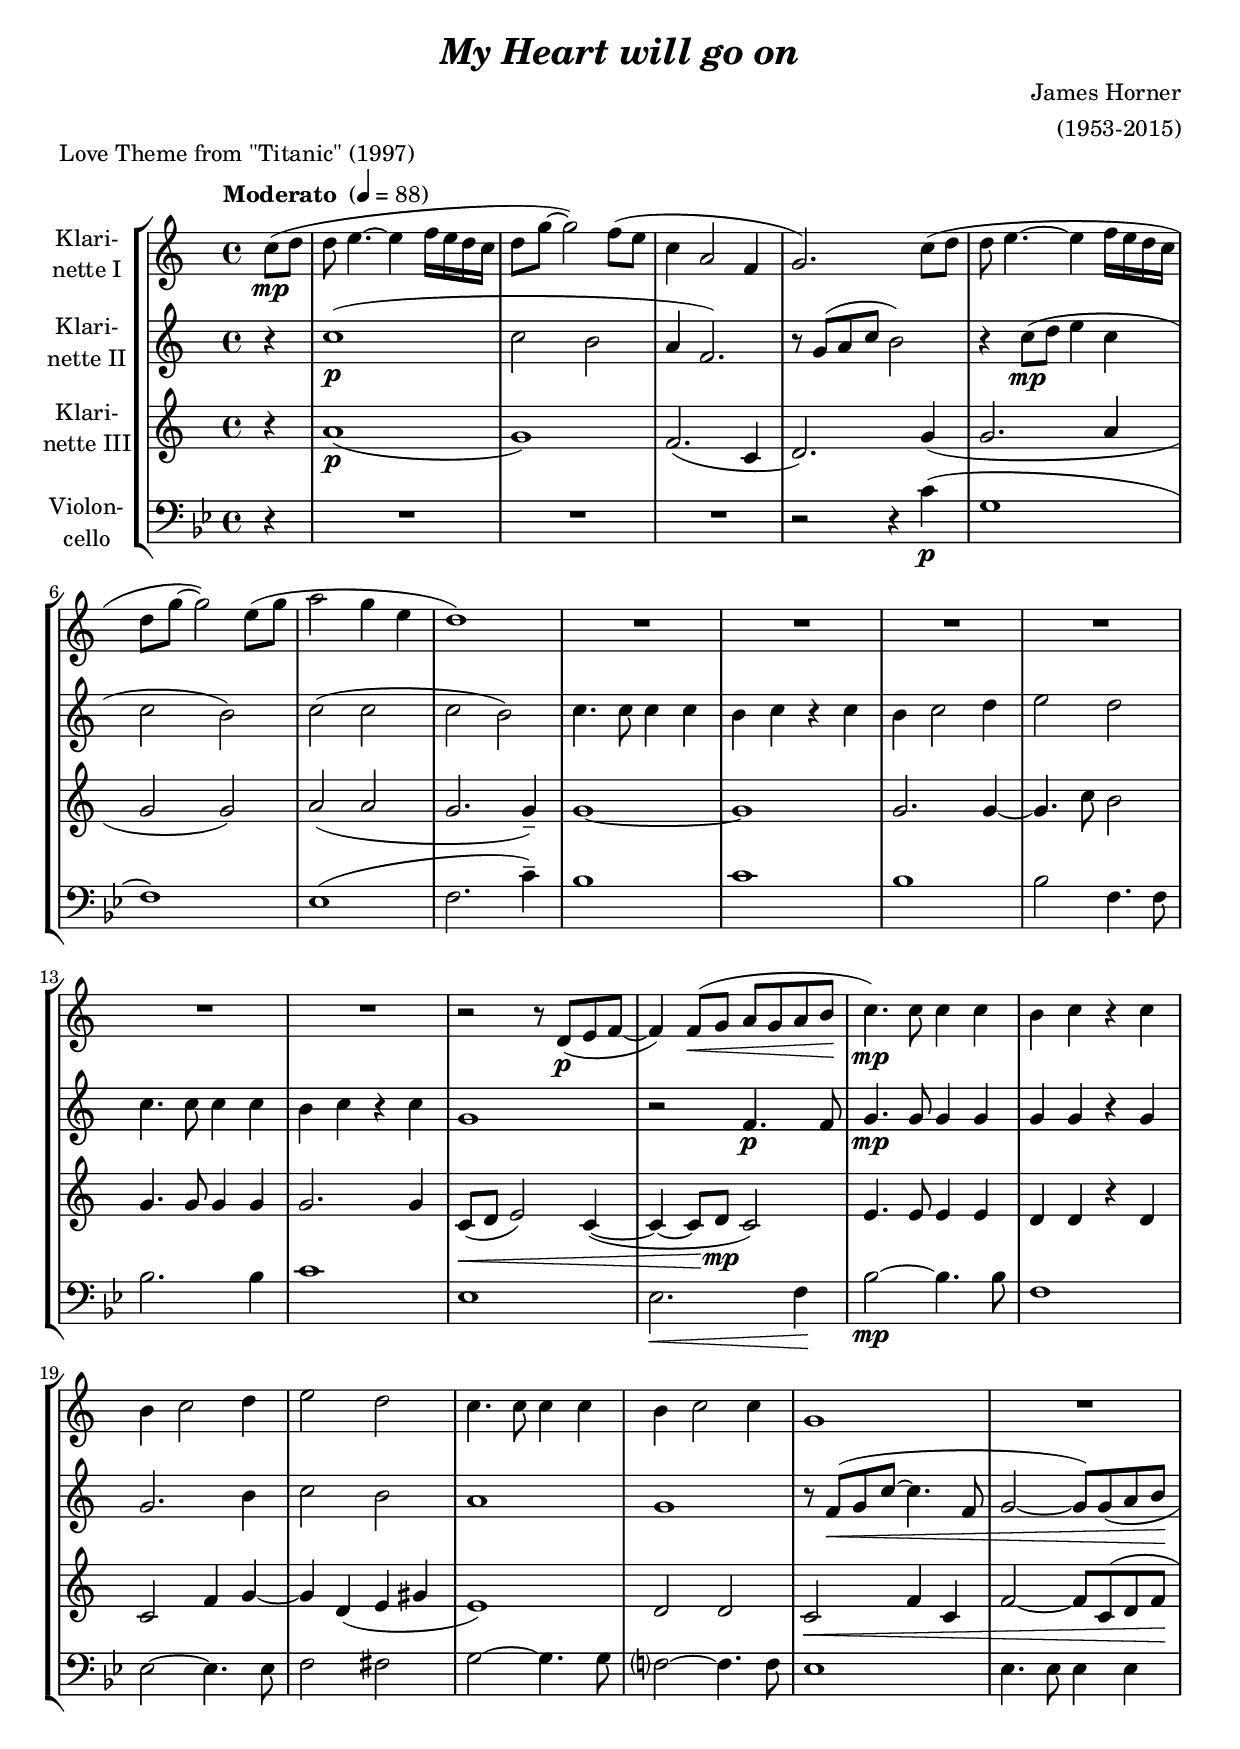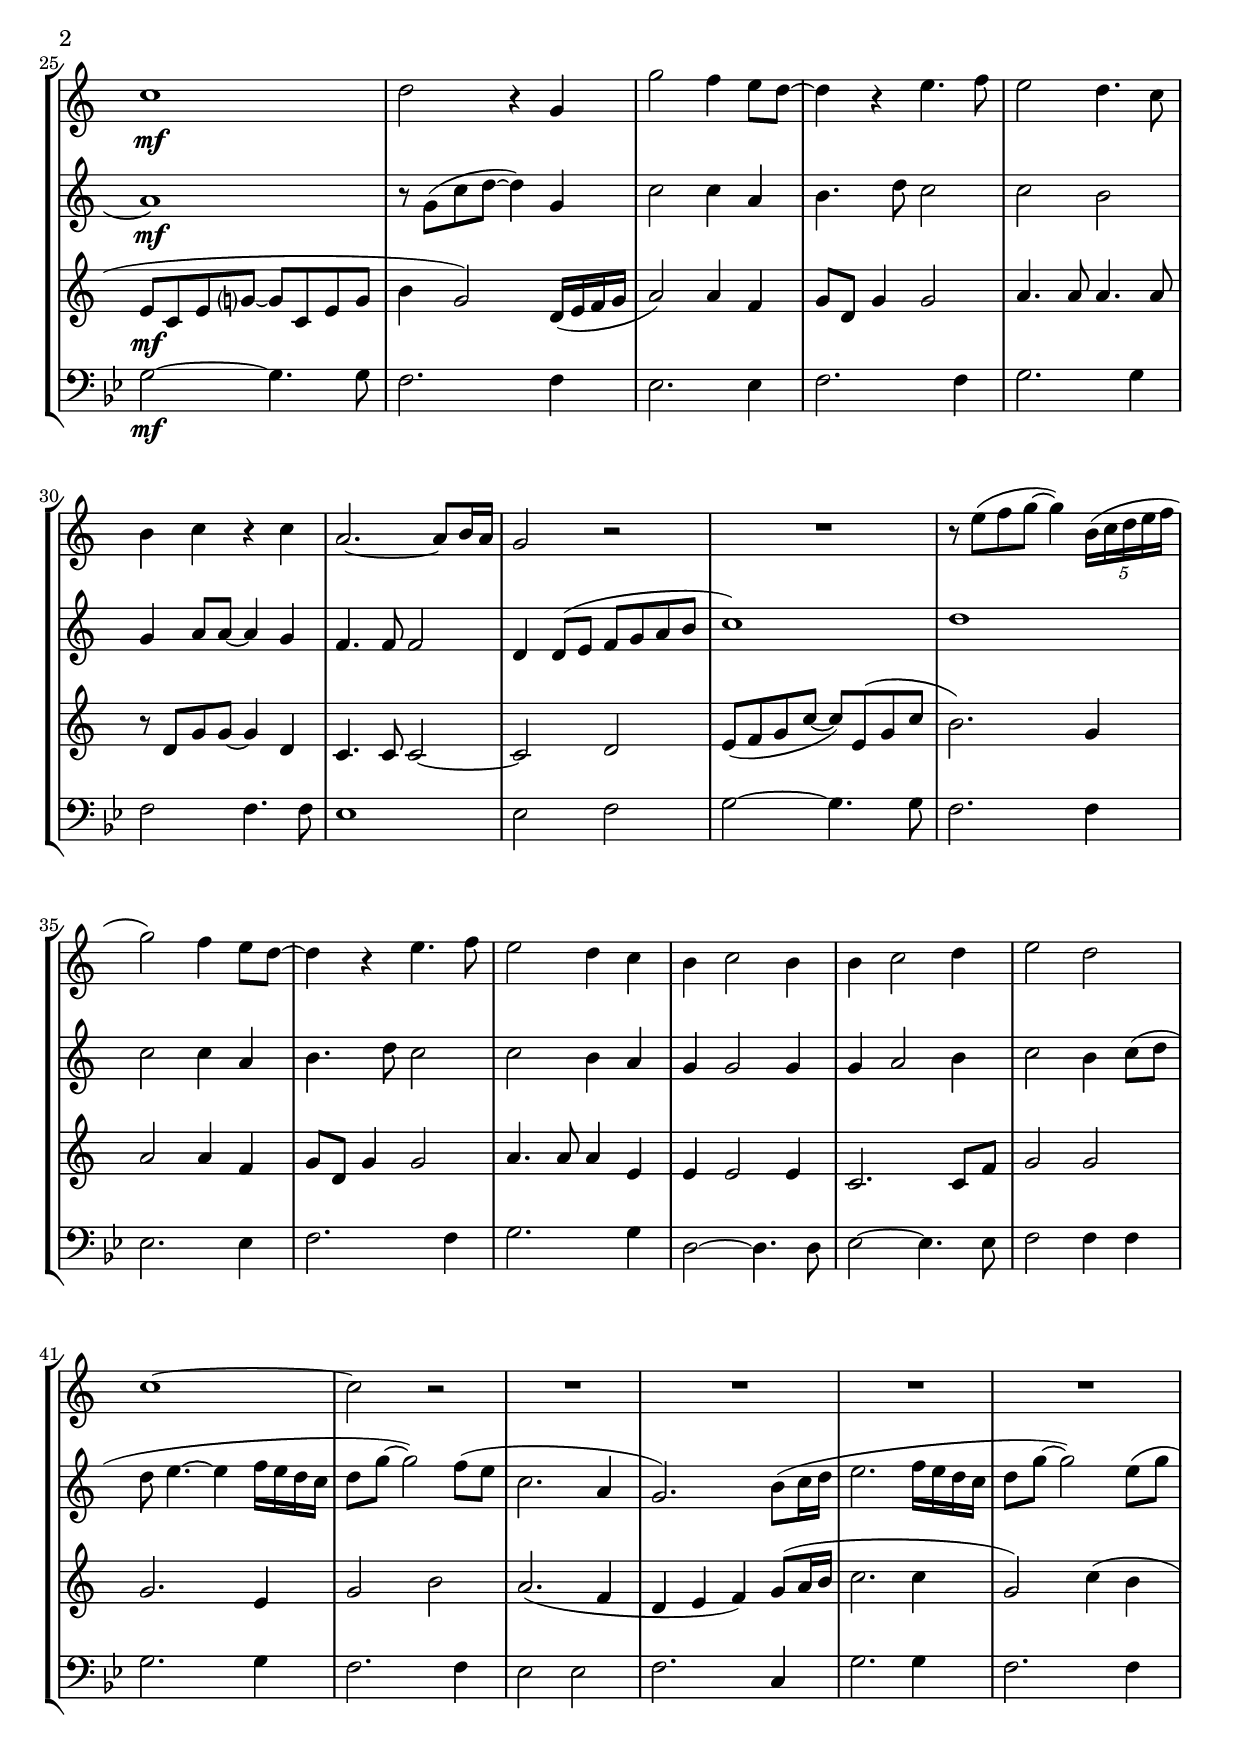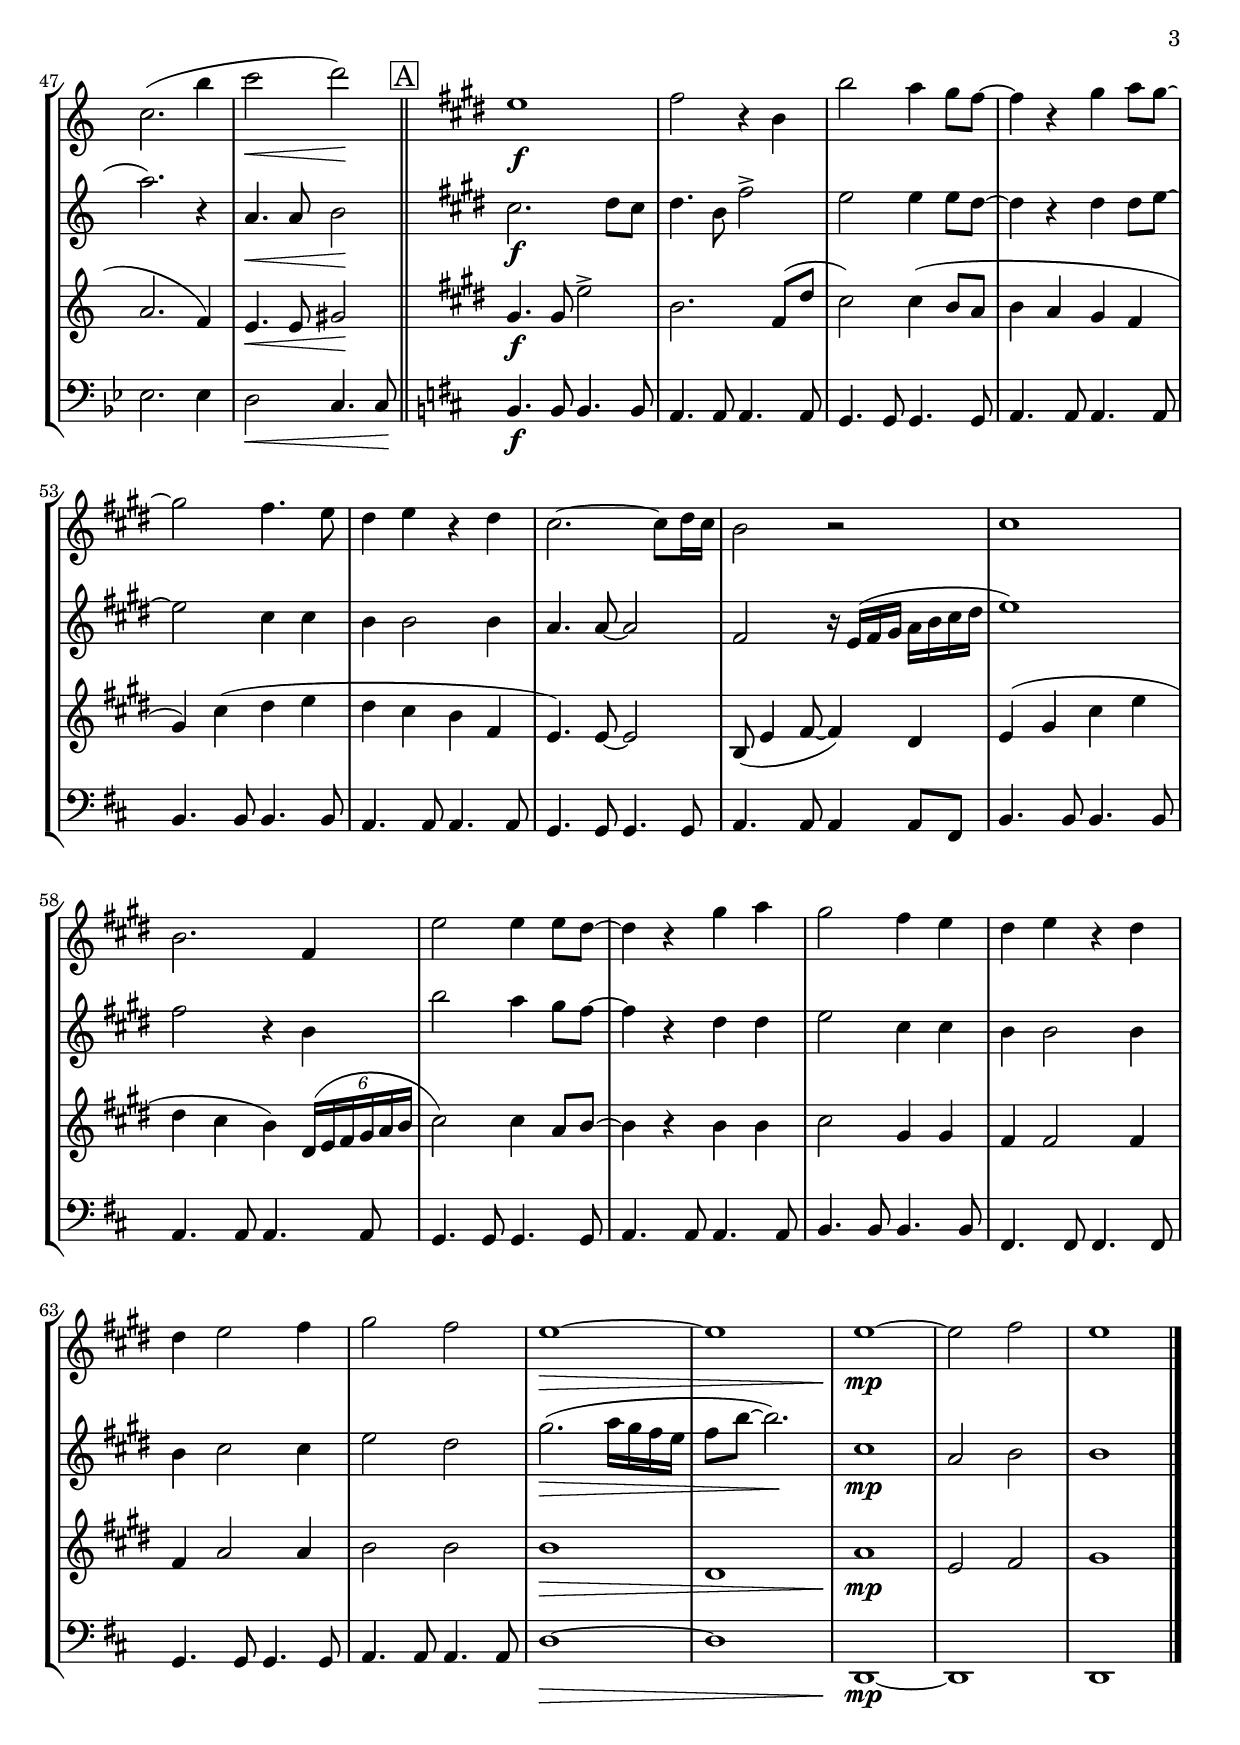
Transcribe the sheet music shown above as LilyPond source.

\version "2.18.2"
\include "deutsch.ly"
  
#(set-global-staff-size 20)

\header {
  title     = \markup \bold \italic "My Heart will go on"
  composer  = "James Horner"
  arranger  = "(1953-2015)"
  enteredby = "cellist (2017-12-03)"
  piece     = "Love Theme from \"Titanic\" (1997)"
}

voiceconsts = {
  \key g \minor
  \time 4/4
  \clef "treble"
% \numericTimeSignature
  \compressFullBarRests
  % Set default beaming for all staves
%  \set Timing.beamExceptions = #'()
%  \set Timing.baseMoment     = #(ly:make-moment 1 4)
%  \set Timing.beatStructure  = #'(1 1 1)
  \tempo "Moderato " 4=88
}

micl = "clarinet"
mifl = "flute"
mist = "string ensemble 1"
miba = "cello"

boxa = { \bar "||" \mark \markup \box "A" \key d \major }

va = \relative c'' {
  \voiceconsts

  \partial 4 b8(\mp c
  c d4.~ d4 es16 d c b
  c8 f~ f2) es8( d
  b4 g2 es4
  f2.) b8( c c d4.~ d4 es16 d c b
  c8 f~ f2) d8( f
  g2 f4 d

  c1)
  R1*6
  r2 r8 c,(\p d es~
  es4) es8(\< f g f g a\!
  b4.)\mp b8 b4 b
  a b r b
  a b2 c4
  d2 c
  b4. b8 b4 b

  a b2 b4
  f1
  R
  b\mf
  c2 r4 f,
  f'2 es4 d8 c~
  c4 r d4. es8
  d2 c4. b8
  a4 b r b
  g2.~ g8 a16 g
  f2 r

  R1
  r8 d'( es f~ f4) \tuplet 5/4 4 { a,16( b c d es }
  f2) es4 d8 c~
  c4 r d4. es8
  d2 c4 b
  a b2 a4
  a b2 c4
  d2 c
  b1~
  b2 r

  R1*4
  b2.( a'4
  b2\< c)\! \boxa
  d,1\f
  e2 r4 a,
  a'2 g4 fis8 e~
  e4 r fis g8 fis~
  fis2 e4. d8
  cis4 d r cis

  h2.~ h8 cis16 h
  a2 r
  h1
  a2. e4
  d'2 d4 d8 cis~
  cis4 r fis g
  fis2 e4 d
  cis d r cis
  cis d2 e4

  fis2 e
  d1~\>
  d
  d~\!\mp
  d2 e
  d1 \bar "|."
}

vb = \relative c'' {
  \voiceconsts

  \partial 4 r4
  b1(\p
  b2 a
  g4 es2.)
  r8 f( g b a2)
  r4 b8(\mp c d4 b
  b2 a)
  b( b
  b a)
  b4. b8 b4 b
  a b r b

  a b2 c4
  d2 c
  b4. b8 b4 b
  a b r b
  f1
  r2 es4.\p es8
  f4.\mp f8 f4 f
  f f r f
  f2. a4
  b2 a

  g1
  f
  r8 es(\< f b~ b4. es,8
  f2~ f8) f( g a\!
  g1)\mf
  r8 f( b c~ c4) f,
  b2 b4 g
  a4. c8 b2
  b a

  f4 g8 g~ g4 f
  es4. es8 es2
  c4 c8( d es f g a
  b1)
  c
  b2 b4 g
  a4. c8 b2
  b a4 g
  f f2 f4
  f g2 a4

  b2 a4 b8( c
  c d4.~ d4 es16 d c b
  c8 f~ f2) es8( d
  b2. g4
  f2.) a8( b16 c
  d2. es16 d c b
  c8 f~ f2) d8( f
  g2.) r4

  g,4.\< g8 a2\! \boxa
  h2.\f cis8 h
  cis4. a8 e'2->
  d d4 d8 cis~
  cis4 r cis cis8 d~
  d2 h4 h
  a a2 a4
  g4. g8~ g2

  e r16 d( e fis g a h cis
  d1)
  e2 r4 a,
  a'2 g4 fis8 e~
  e4 r cis cis
  d2 h4 h
  a a2 a4
  a h2 h4

  d2 cis
  fis2.(\> g16 fis e d
  e8 a~ a2.)\!
  h,1\mp
  g2 a
  a1 \bar "|."
}

vc = \relative c'' {
  \voiceconsts
  
  \partial 4 r4
  g1(\p
  f)
  es2.( b4
  c2.) f4(
  f2. g4
  f2 f)
  g( g
  f2. f4)--
  f1~
  f
  f2. f4~
  f4. b8 a2

  f4. f8 f4 f
  f2. f4
  b,8(\< c d2) b4(~
  b~ b8\! c\mp b2)
  d4. d8 d4 d
  c c r c
  b2 es4 f~
  f c( d fis
  d1)
  c2 c

  b\< es4 b
  es2~ es8 b( c es\!
  d\mf b d f?~ f b, d f
  a4 f2) c16( d es f
  g2) g4 es
  f8 c f4 f2
  g4. g8 g4. g8

  r c, f f~ f4 c
  b4. b8 b2~
  b c
  d8( es f b~ b) d,( f b
  a2.) f4
  g2 g4 es
  f8 c f4 f2
  g4. g8 g4 d

  d d2 d4
  b2. b8 es
  f2 f
  f2. d4
  f2 a
  g2.( es4
  c d es) f8( g16 a
  b2. b4
  f2) b4( a
  g2. es4)

  d4.\< d8 fis2\! \boxa
  fis4.\f fis8 d'2->
  a2. e8( cis'
  h2) h4( a8 g
  a4 g fis e
  fis) h( cis d
  cis h a e

  d4.) d8~ d2
  a8( d4 e8~ e4) cis
  d( fis h d
  cis h a) \tuplet 6/4 4 { cis,16( d e fis g a }
  h2) h4 g8 a~
  a4 r a a

  h2 fis4 fis
  e e2 e4
  e g2 g4
  a2 a
  a1\>
  cis,
  g'\!\mp
  d2 e
  fis1 \bar "|."
}

vd = \relative c' {
  \voiceconsts
  \clef "bass"
  
  \partial 4 r4
  R1*3
  r2 r4 c(\p
  g1
  f)
  es(
  f2. c'4)--
  b1
  c
  b
  b2 f4. f8
  b2. b4
  c1
  es,

  es2.\< f4\!
  b2~\mp b4. b8
  f1
  es2~ es4. es8
  f2 fis
  g~ g4. g8
  f?2~ f4. f8
  es1
  es4. es8 es4 es
  g2~\mf g4. g8
  f2. f4

  es2. es4
  f2. f4
  g2. g4
  f2 f4. f8
  es1
  es2 f
  g~ g4. g8
  f2. f4
  es2. es4
  f2. f4
  g2. g4

  d2~ d4. d8
  es2~ es4. es8
  f2 f4 f
  g2. g4
  f2. f4
  es2 es
  f2. c4
  g'2. g4
  f2. f4
  es2. es4
  d2\< c4. c8\! \boxa

  h4.\f h8 h4. h8
  a4. a8 a4. a8
  g4. g8 g4. g8
  a4. a8 a4. a8
  h4. h8 h4. h8
  a4. a8 a4. a8

  g4. g8 g4. g8
  a4. a8 a4 a8 fis
  h4. h8 h4. h8
  a4. a8 a4. a8
  g4. g8 g4. g8
  a4. a8 a4. a8

  h4. h8 h4. h8
  fis4. fis8 fis4. fis8
  g4. g8 g4. g8
  a4. a8 a4. a8
  d1~\>
  d
  d,~\!\mp
  d
  d \bar "|."
}


music = \new StaffGroup <<
      \new Staff {
	\set Staff.midiInstrument = \micl
	\set Staff.instrumentName = \markup \center-column { "Klari-" "nette I" }
	\transpose g a { \va }
      }

      \new Staff {
	\set Staff.midiInstrument = \micl
	\set Staff.instrumentName = \markup \center-column { "Klari-" "nette II" }
	\transpose g a { \vb }
      }

      \new Staff {
	\set Staff.midiInstrument = \micl
	\set Staff.instrumentName = \markup \center-column { "Klari-" "nette III" }
	\transpose g a { \vc }
      }

      \new Staff {
	\set Staff.midiInstrument = \miba
	\set Staff.instrumentName = \markup \center-column { "Violon-" "cello" }
	\transpose g g { \vd }
      }
>>

\book {
  \score {
    \music
    \layout {}
  }

  \score {
    \unfoldRepeats \music

    \midi {
      \context {
        \Score
      }
    }
  }
}
